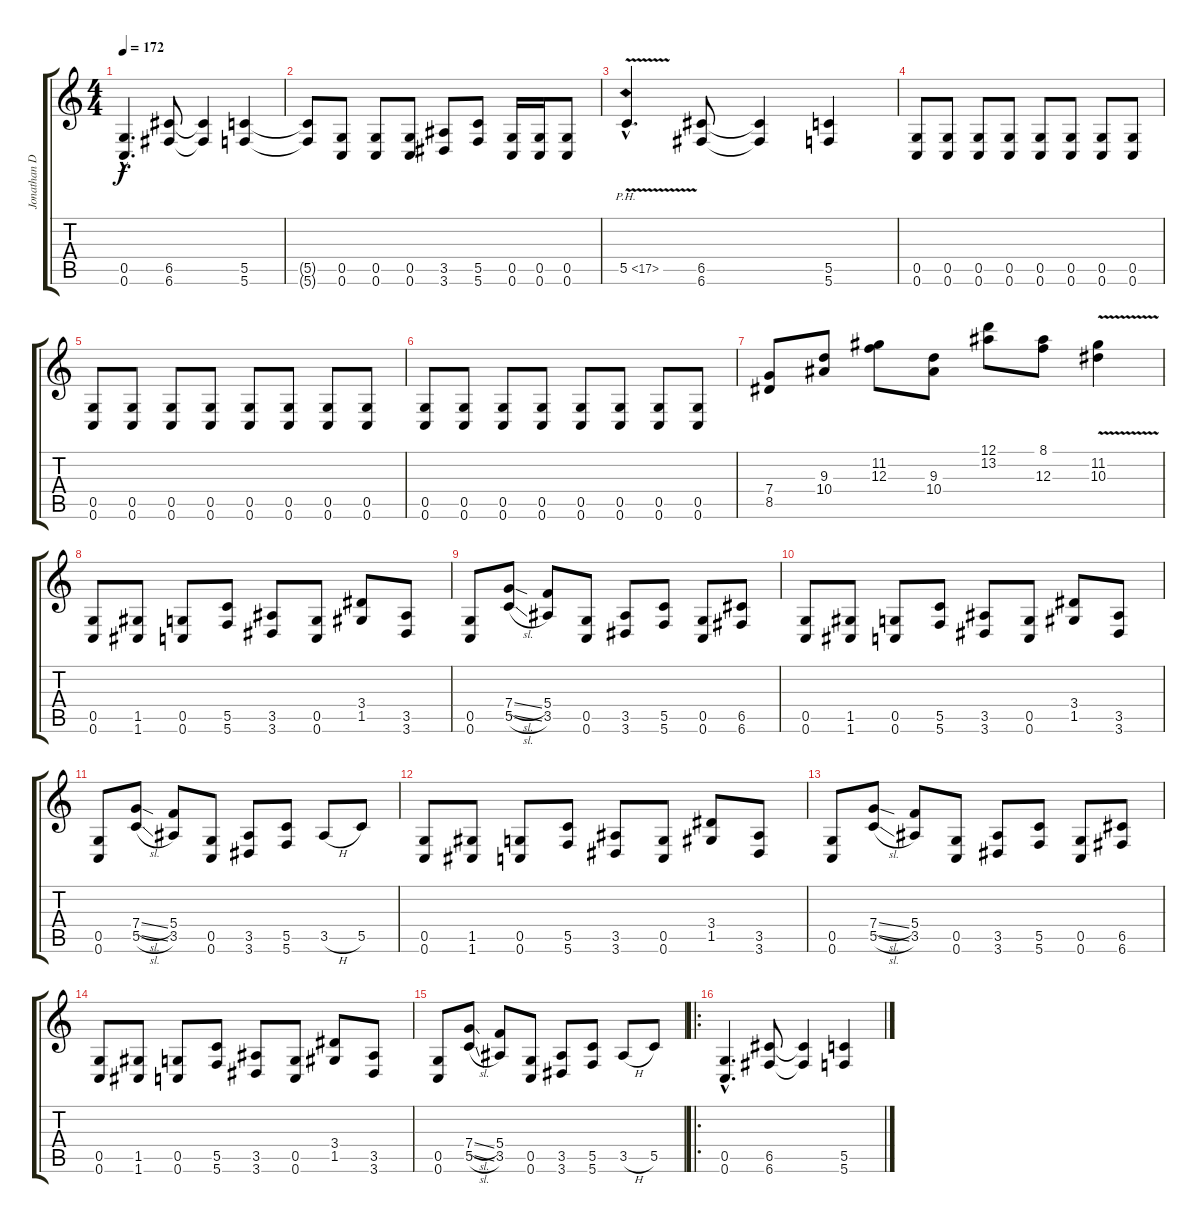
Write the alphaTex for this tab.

\track ("Jonathan Donais" "Jonathan D") {instrument distortionguitar}
\staff {score tabs}
\tuning (D4 A3 F3 C3 G2 C2) {hide}
\ts (4 4)
\tempo 172
\clef g2
\ks c
(0.5{hac} 0.6{hac}).4{d dy f} (6.5 6.6).8 (6.5{t} 6.6{t}).4 (5.5 5.6).4 |
(5.5{t} 5.6{t}).8 (0.5 0.6).8 (0.5 0.6).8 (0.5 0.6).8 (3.5 3.6).8 (5.5 5.6).8 (0.5 0.6).16 (0.5 0.6).16 (0.5 0.6).8 |
5.5{ph 12 v hac}.4{d} (6.5 6.6).8 (6.5{t} 6.6{t}).4 (5.5 5.6).4 |
(0.5 0.6).8 (0.5 0.6).8 (0.5 0.6).8 (0.5 0.6).8 (0.5 0.6).8 (0.5 0.6).8 (0.5 0.6).8 (0.5 0.6).8 |
(0.5 0.6).8 (0.5 0.6).8 (0.5 0.6).8 (0.5 0.6).8 (0.5 0.6).8 (0.5 0.6).8 (0.5 0.6).8 (0.5 0.6).8 |
(0.5 0.6).8 (0.5 0.6).8 (0.5 0.6).8 (0.5 0.6).8 (0.5 0.6).8 (0.5 0.6).8 (0.5 0.6).8 (0.5 0.6).8 |
(7.4 8.5).8 (9.3 10.4).8 (11.2 12.3).8 (9.3 10.4).8 (12.1 13.2).8 (8.1 12.3).8 (11.2 10.3{v}).4 |
(0.5 0.6).8 (1.5 1.6).8 (0.5 0.6).8 (5.5 5.6).8 (3.5 3.6).8 (0.5 0.6).8 (3.4 1.5).8 (3.5 3.6).8 |
(0.5 0.6).8 (7.4{sl} 5.5{sl}).8 (5.4 3.5).8 (0.5 0.6).8 (3.5 3.6).8 (5.5 5.6).8 (0.5 0.6).8 (6.5 6.6).8 |
(0.5 0.6).8 (1.5 1.6).8 (0.5 0.6).8 (5.5 5.6).8 (3.5 3.6).8 (0.5 0.6).8 (3.4 1.5).8 (3.5 3.6).8 |
(0.5 0.6).8 (7.4{sl} 5.5{sl}).8 (5.4 3.5).8 (0.5 0.6).8 (3.5 3.6).8 (5.5 5.6).8 3.5{h}.8 5.5.8 |
(0.5 0.6).8 (1.5 1.6).8 (0.5 0.6).8 (5.5 5.6).8 (3.5 3.6).8 (0.5 0.6).8 (3.4 1.5).8 (3.5 3.6).8 |
(0.5 0.6).8 (7.4{sl} 5.5{sl}).8 (5.4 3.5).8 (0.5 0.6).8 (3.5 3.6).8 (5.5 5.6).8 (0.5 0.6).8 (6.5 6.6).8 |
(0.5 0.6).8 (1.5 1.6).8 (0.5 0.6).8 (5.5 5.6).8 (3.5 3.6).8 (0.5 0.6).8 (3.4 1.5).8 (3.5 3.6).8 |
(0.5 0.6).8 (7.4{sl} 5.5{sl}).8 (5.4 3.5).8 (0.5 0.6).8 (3.5 3.6).8 (5.5 5.6).8 3.5{h}.8 5.5.8 |
\ro
(0.5{hac} 0.6{hac}).4{d} (6.5 6.6).8 (6.5{t} 6.6{t}).4 (5.5 5.6).4
